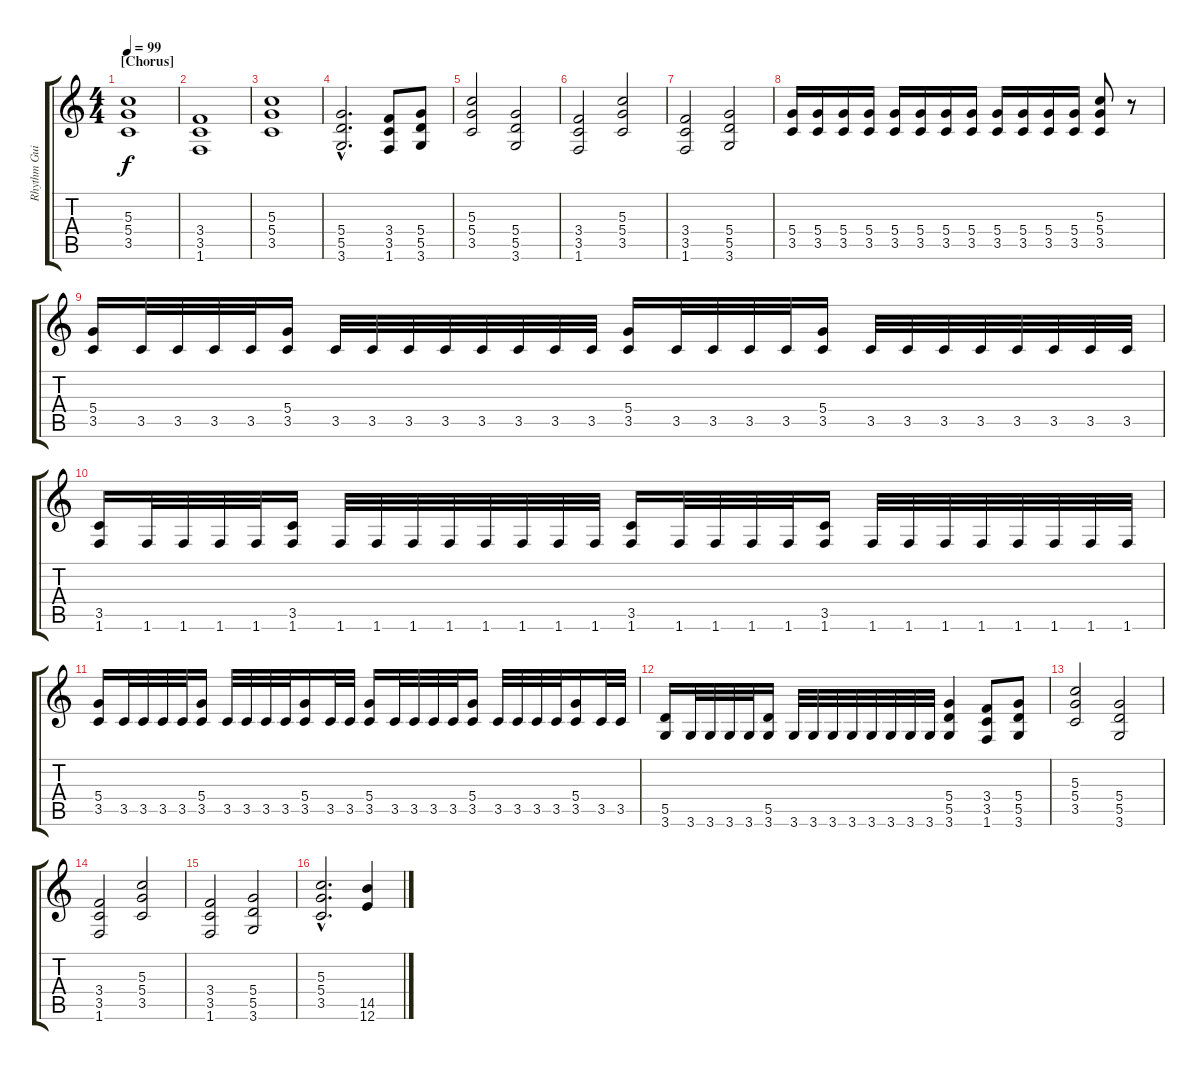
\track ("Rhythm Guitar 2" "Rhythm Gui") {instrument overdrivenguitar}
\staff {score tabs}
\tuning (E4 B3 G3 D3 A2 E2) {hide}
\ts (4 4)
\section ("" "[Chorus]")
\tempo 99
\clef g2
\ks c
(5.3 5.4 3.5).1{dy f instrument overdrivenguitar} |
(3.4 3.5 1.6).1 |
(5.3 5.4 3.5).1 |
(5.4{hac} 5.5{hac} 3.6{hac}).2{d} (3.4 3.5 1.6).8 (5.4 5.5 3.6).8 |
(5.3 5.4 3.5).2 (5.4 5.5 3.6).2 |
(3.4 3.5 1.6).2 (5.3 5.4 3.5).2 |
(3.4 3.5 1.6).2 (5.4 5.5 3.6).2 |
(5.4 3.5).16 (5.4 3.5).16 (5.4 3.5).16 (5.4 3.5).16 (5.4 3.5).16 (5.4 3.5).16 (5.4 3.5).16 (5.4 3.5).16 (5.4 3.5).16 (5.4 3.5).16 (5.4 3.5).16 (5.4 3.5).16 (5.3 5.4 3.5).8 r.8 |
\section ("" "")
(5.4 3.5).16 3.5.32 3.5.32 3.5.32 3.5.32 (5.4 3.5).16 3.5.32 3.5.32 3.5.32 3.5.32 3.5.32 3.5.32 3.5.32 3.5.32 (5.4 3.5).16 3.5.32 3.5.32 3.5.32 3.5.32 (5.4 3.5).16 3.5.32 3.5.32 3.5.32 3.5.32 3.5.32 3.5.32 3.5.32 3.5.32 |
(3.5 1.6).16 1.6.32 1.6.32 1.6.32 1.6.32 (3.5 1.6).16 1.6.32 1.6.32 1.6.32 1.6.32 1.6.32 1.6.32 1.6.32 1.6.32 (3.5 1.6).16 1.6.32 1.6.32 1.6.32 1.6.32 (3.5 1.6).16 1.6.32 1.6.32 1.6.32 1.6.32 1.6.32 1.6.32 1.6.32 1.6.32 |
(5.4 3.5).16 3.5.32 3.5.32 3.5.32 3.5.32 (5.4 3.5).16 3.5.32 3.5.32 3.5.32 3.5.32 (5.4 3.5).16 3.5.32 3.5.32 (5.4 3.5).16 3.5.32 3.5.32 3.5.32 3.5.32 (5.4 3.5).16 3.5.32 3.5.32 3.5.32 3.5.32 (5.4 3.5).16 3.5.32 3.5.32 |
(5.5 3.6).16 3.6.32 3.6.32 3.6.32 3.6.32 (5.5 3.6).16 3.6.32 3.6.32 3.6.32 3.6.32 3.6.32 3.6.32 3.6.32 3.6.32 (5.4 5.5 3.6).4 (3.4 3.5 1.6).8 (5.4 5.5 3.6).8 |
\section ("" "")
(5.3 5.4 3.5).2 (5.4 5.5 3.6).2 |
(3.4 3.5 1.6).2 (5.3 5.4 3.5).2 |
(3.4 3.5 1.6).2 (5.4 5.5 3.6).2 |
(5.3{hac} 5.4{hac} 3.5{hac}).2{d} (14.5{ss} 12.6{ss}).4
